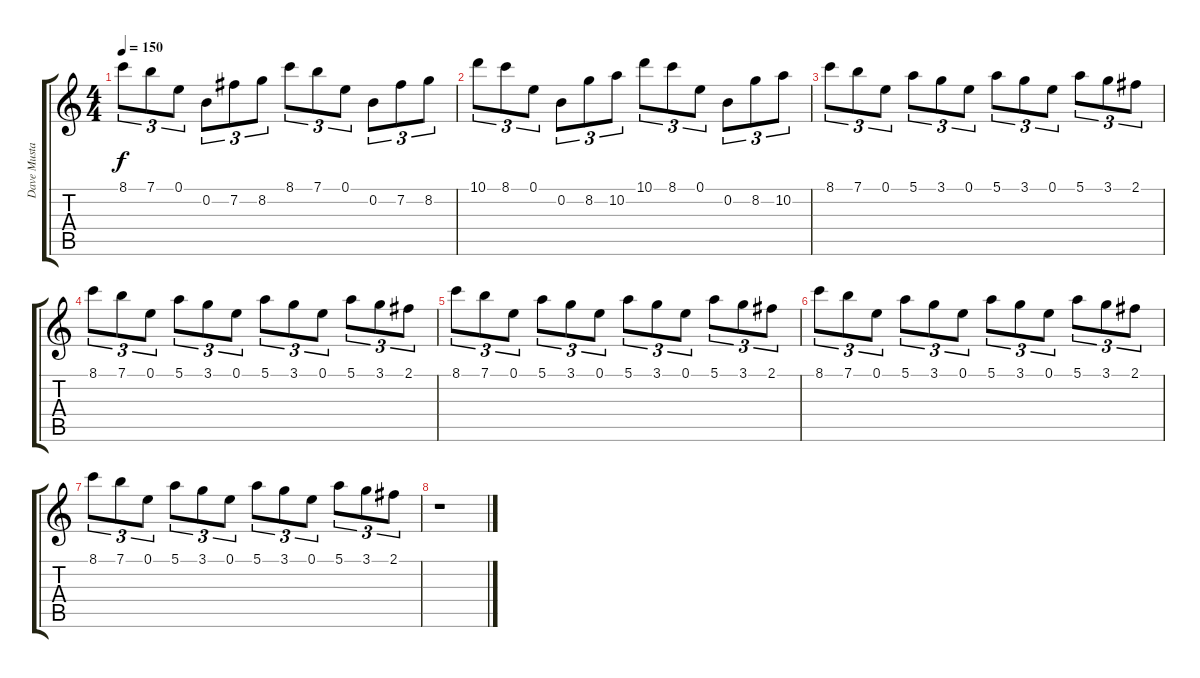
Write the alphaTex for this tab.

\track ("Dave Mustaine (Fills)" "Dave Musta") {instrument distortionguitar}
\staff {score tabs}
\tuning (E4 B3 G3 D3 A2 E2) {hide}
\ts (4 4)
\tempo 150
\clef g2
\ks c
8.1.8{tu (3 2) dy f} 7.1.8{tu (3 2)} 0.1.8{tu (3 2)} 0.2.8{tu (3 2)} 7.2.8{tu (3 2)} 8.2.8{tu (3 2)} 8.1.8{tu (3 2)} 7.1.8{tu (3 2)} 0.1.8{tu (3 2)} 0.2.8{tu (3 2)} 7.2.8{tu (3 2)} 8.2.8{tu (3 2)} |
10.1.8{tu (3 2)} 8.1.8{tu (3 2)} 0.1.8{tu (3 2)} 0.2.8{tu (3 2)} 8.2.8{tu (3 2)} 10.2.8{tu (3 2)} 10.1.8{tu (3 2)} 8.1.8{tu (3 2)} 0.1.8{tu (3 2)} 0.2.8{tu (3 2)} 8.2.8{tu (3 2)} 10.2.8{tu (3 2)} |
8.1.8{tu (3 2)} 7.1.8{tu (3 2)} 0.1.8{tu (3 2)} 5.1.8{tu (3 2)} 3.1.8{tu (3 2)} 0.1.8{tu (3 2)} 5.1.8{tu (3 2)} 3.1.8{tu (3 2)} 0.1.8{tu (3 2)} 5.1.8{tu (3 2)} 3.1.8{tu (3 2)} 2.1.8{tu (3 2)} |
8.1.8{tu (3 2)} 7.1.8{tu (3 2)} 0.1.8{tu (3 2)} 5.1.8{tu (3 2)} 3.1.8{tu (3 2)} 0.1.8{tu (3 2)} 5.1.8{tu (3 2)} 3.1.8{tu (3 2)} 0.1.8{tu (3 2)} 5.1.8{tu (3 2)} 3.1.8{tu (3 2)} 2.1.8{tu (3 2)} |
8.1.8{tu (3 2)} 7.1.8{tu (3 2)} 0.1.8{tu (3 2)} 5.1.8{tu (3 2)} 3.1.8{tu (3 2)} 0.1.8{tu (3 2)} 5.1.8{tu (3 2)} 3.1.8{tu (3 2)} 0.1.8{tu (3 2)} 5.1.8{tu (3 2)} 3.1.8{tu (3 2)} 2.1.8{tu (3 2)} |
8.1.8{tu (3 2)} 7.1.8{tu (3 2)} 0.1.8{tu (3 2)} 5.1.8{tu (3 2)} 3.1.8{tu (3 2)} 0.1.8{tu (3 2)} 5.1.8{tu (3 2)} 3.1.8{tu (3 2)} 0.1.8{tu (3 2)} 5.1.8{tu (3 2)} 3.1.8{tu (3 2)} 2.1.8{tu (3 2)} |
8.1.8{tu (3 2)} 7.1.8{tu (3 2)} 0.1.8{tu (3 2)} 5.1.8{tu (3 2)} 3.1.8{tu (3 2)} 0.1.8{tu (3 2)} 5.1.8{tu (3 2)} 3.1.8{tu (3 2)} 0.1.8{tu (3 2)} 5.1.8{tu (3 2)} 3.1.8{tu (3 2)} 2.1.8{tu (3 2)} |
r.1
